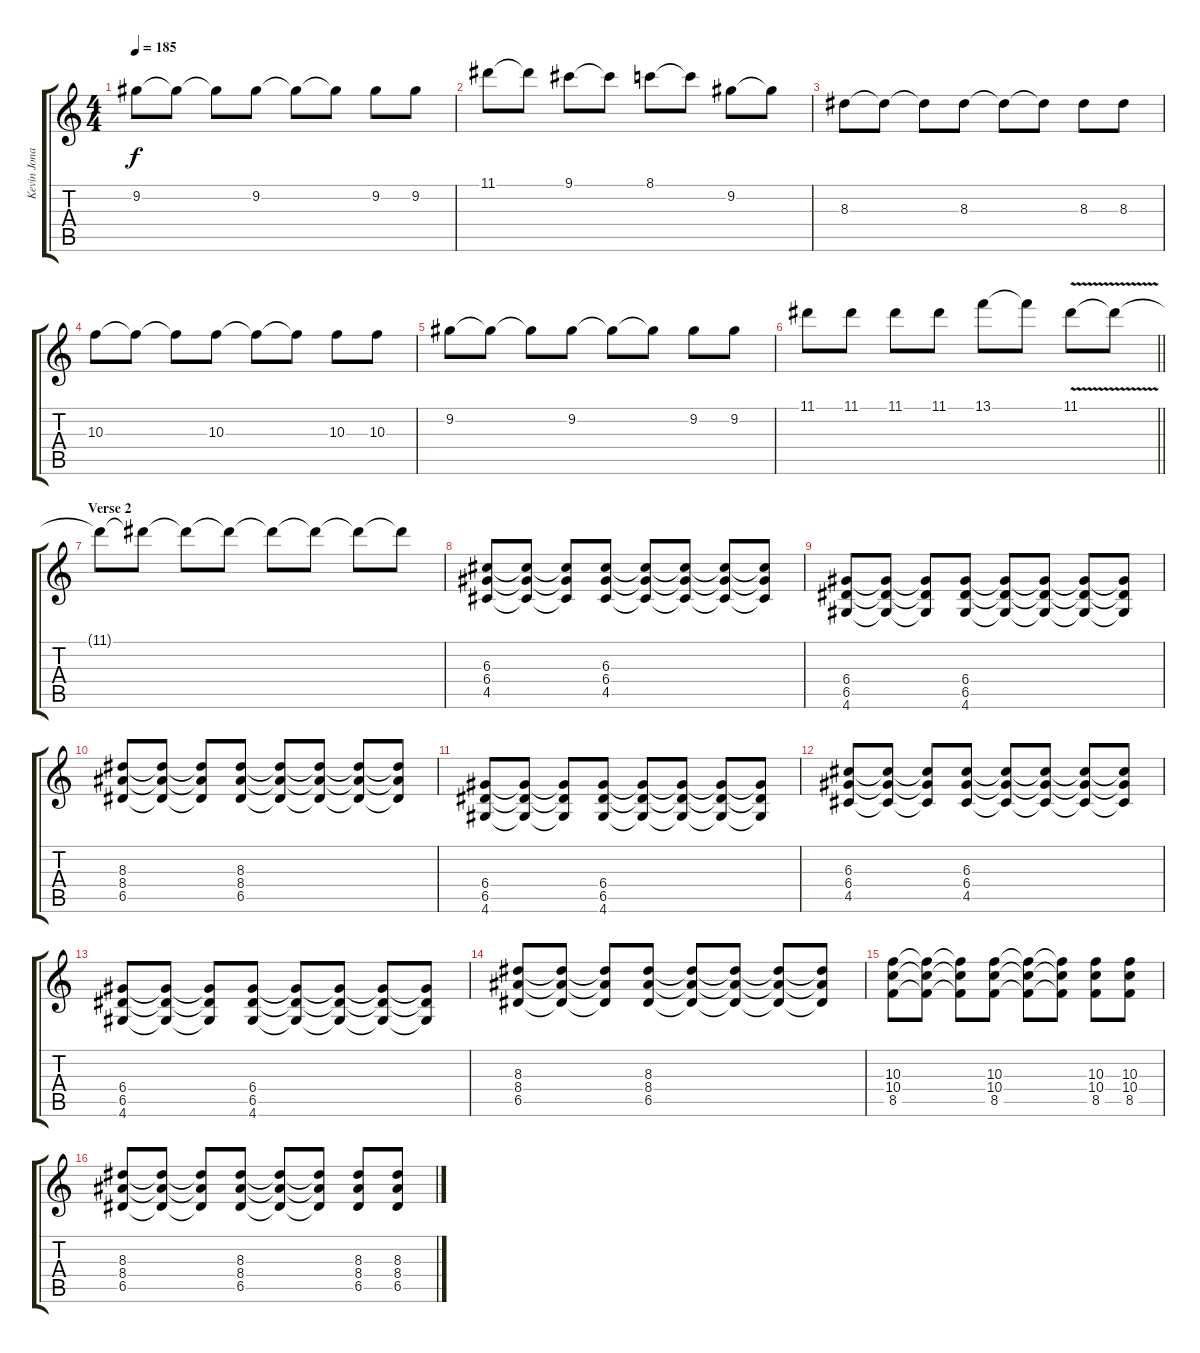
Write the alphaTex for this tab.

\track ("Kevin Jonas" "Kevin Jona") {instrument distortionguitar}
\staff {score tabs}
\tuning (E4 B3 G3 D3 A2 E2) {hide}
\ts (4 4)
\tempo 185
\clef g2
\ks c
9.2.8{dy f} 9.2{t}.8 9.2{t}.8 9.2.8 9.2{t}.8 9.2{t}.8 9.2.8 9.2.8 |
11.1.8 11.1{t}.8 9.1.8 9.1{t}.8 8.1.8 8.1{t}.8 9.2.8 9.2{t}.8 |
8.3.8 8.3{t}.8 8.3{t}.8 8.3.8 8.3{t}.8 8.3{t}.8 8.3.8 8.3.8 |
10.3.8 10.3{t}.8 10.3{t}.8 10.3.8 10.3{t}.8 10.3{t}.8 10.3.8 10.3.8 |
9.2.8 9.2{t}.8 9.2{t}.8 9.2.8 9.2{t}.8 9.2{t}.8 9.2.8 9.2.8 |
\barLineRight lightlight
11.1.8 11.1.8 11.1.8 11.1.8 13.1.8 13.1{t}.8 11.1{v}.8 11.1{t}.8 |
\section ("" "Verse 2")
11.1{t}.8 11.1{t}.8 11.1{t}.8 11.1{t}.8 11.1{t}.8 11.1{t}.8 11.1{t}.8 11.1{t}.8 |
(6.3 6.4 4.5).8 (6.3{t} 6.4{t} 4.5{t}).8 (6.3{t} 6.4{t} 4.5{t}).8 (6.3 6.4 4.5).8 (6.3{t} 6.4{t} 4.5{t}).8 (6.3{t} 6.4{t} 4.5{t}).8 (6.3{t} 6.4{t} 4.5{t}).8 (6.3{t} 6.4{t} 4.5{t}).8 |
(6.4 6.5 4.6).8 (6.4{t} 6.5{t} 4.6{t}).8 (6.4{t} 6.5{t} 4.6{t}).8 (6.4 6.5 4.6).8 (6.4{t} 6.5{t} 4.6{t}).8 (6.4{t} 6.5{t} 4.6{t}).8 (6.4{t} 6.5{t} 4.6{t}).8 (6.4{t} 6.5{t} 4.6{t}).8 |
(8.3 8.4 6.5).8 (8.3{t} 8.4{t} 6.5{t}).8 (8.3{t} 8.4{t} 6.5{t}).8 (8.3 8.4 6.5).8 (8.3{t} 8.4{t} 6.5{t}).8 (8.3{t} 8.4{t} 6.5{t}).8 (8.3{t} 8.4{t} 6.5{t}).8 (8.3{t} 8.4{t} 6.5{t}).8 |
(6.4 6.5 4.6).8 (6.4{t} 6.5{t} 4.6{t}).8 (6.4{t} 6.5{t} 4.6{t}).8 (6.4 6.5 4.6).8 (6.4{t} 6.5{t} 4.6{t}).8 (6.4{t} 6.5{t} 4.6{t}).8 (6.4{t} 6.5{t} 4.6{t}).8 (6.4{t} 6.5{t} 4.6{t}).8 |
(6.3 6.4 4.5).8 (6.3{t} 6.4{t} 4.5{t}).8 (6.3{t} 6.4{t} 4.5{t}).8 (6.3 6.4 4.5).8 (6.3{t} 6.4{t} 4.5{t}).8 (6.3{t} 6.4{t} 4.5{t}).8 (6.3{t} 6.4{t} 4.5{t}).8 (6.3{t} 6.4{t} 4.5{t}).8 |
(6.4 6.5 4.6).8 (6.4{t} 6.5{t} 4.6{t}).8 (6.4{t} 6.5{t} 4.6{t}).8 (6.4 6.5 4.6).8 (6.4{t} 6.5{t} 4.6{t}).8 (6.4{t} 6.5{t} 4.6{t}).8 (6.4{t} 6.5{t} 4.6{t}).8 (6.4{t} 6.5{t} 4.6{t}).8 |
(8.3 8.4 6.5).8 (8.3{t} 8.4{t} 6.5{t}).8 (8.3{t} 8.4{t} 6.5{t}).8 (8.3 8.4 6.5).8 (8.3{t} 8.4{t} 6.5{t}).8 (8.3{t} 8.4{t} 6.5{t}).8 (8.3{t} 8.4{t} 6.5{t}).8 (8.3{t} 8.4{t} 6.5{t}).8 |
(10.3 10.4 8.5).8 (10.3{t} 10.4{t} 8.5{t}).8 (10.3{t} 10.4{t} 8.5{t}).8 (10.3 10.4 8.5).8 (10.3{t} 10.4{t} 8.5{t}).8 (10.3{t} 10.4{t} 8.5{t}).8 (10.3 10.4 8.5).8 (10.3 10.4 8.5).8 |
(8.3 8.4 6.5).8 (8.3{t} 8.4{t} 6.5{t}).8 (8.3{t} 8.4{t} 6.5{t}).8 (8.3 8.4 6.5).8 (8.3{t} 8.4{t} 6.5{t}).8 (8.3{t} 8.4{t} 6.5{t}).8 (8.3 8.4 6.5).8 (8.3 8.4 6.5).8
